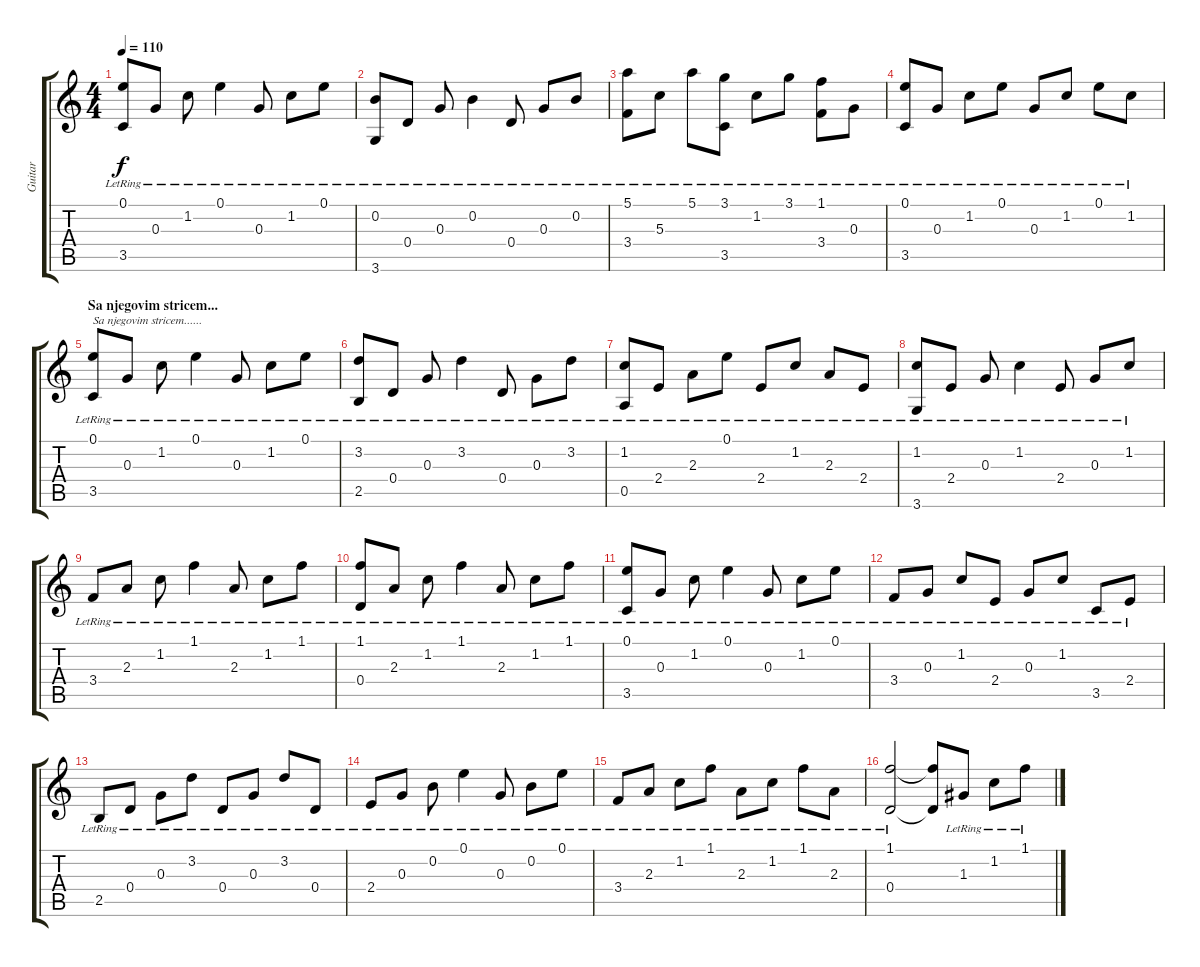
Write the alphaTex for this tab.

\track ("Guitar" "Guitar") {instrument acousticguitarsteel}
\staff {score tabs}
\tuning (E4 B3 G3 D3 A2 E2) {hide}
\ts (4 4)
\tempo 110
\clef g2
\ks c
(0.1{lr} 3.5{lr}).8{dy f} 0.3{lr}.8 1.2{lr}.8 0.1{lr}.4 0.3{lr}.8 1.2{lr}.8 0.1{lr}.8 |
(0.2{lr} 3.6{lr}).8 0.4{lr}.8 0.3{lr}.8 0.2{lr}.4 0.4{lr}.8 0.3{lr}.8 0.2{lr}.8 |
(5.1{lr} 3.4{lr}).8 5.3{lr}.8 5.1{lr}.8 (3.1{lr} 3.5{lr}).8 1.2{lr}.8 3.1{lr}.8 (1.1{lr} 3.4{lr}).8 0.3{lr}.8 |
(0.1{lr} 3.5{lr}).8 0.3{lr}.8 1.2{lr}.8 0.1{lr}.8 0.3{lr}.8 1.2{lr}.8 0.1{lr}.8 1.2{lr}.8 |
\section ("" "Sa njegovim stricem...")
(0.1{lr} 3.5{lr}).8{txt "Sa njegovim stricem......"} 0.3{lr}.8 1.2{lr}.8 0.1{lr}.4 0.3{lr}.8 1.2{lr}.8 0.1{lr}.8 |
(3.2{lr} 2.5{lr}).8 0.4{lr}.8 0.3{lr}.8 3.2{lr}.4 0.4{lr}.8 0.3{lr}.8 3.2{lr}.8 |
(1.2{lr} 0.5{lr}).8 2.4{lr}.8 2.3{lr}.8 0.1{lr}.8 2.4{lr}.8 1.2{lr}.8 2.3{lr}.8 2.4{lr}.8 |
(1.2{lr} 3.6{lr}).8 2.4{lr}.8 0.3{lr}.8 1.2{lr}.4 2.4{lr}.8 0.3{lr}.8 1.2{lr}.8 |
3.4{lr}.8 2.3{lr}.8 1.2{lr}.8 1.1{lr}.4 2.3{lr}.8 1.2{lr}.8 1.1{lr}.8 |
(1.1{lr} 0.4{lr}).8 2.3{lr}.8 1.2{lr}.8 1.1{lr}.4 2.3{lr}.8 1.2{lr}.8 1.1{lr}.8 |
(0.1{lr} 3.5{lr}).8 0.3{lr}.8 1.2{lr}.8 0.1{lr}.4 0.3{lr}.8 1.2{lr}.8 0.1{lr}.8 |
3.4{lr}.8 0.3{lr}.8 1.2{lr}.8 2.4{lr}.8 0.3{lr}.8 1.2{lr}.8 3.5{lr}.8 2.4{lr}.8 |
2.5{lr}.8 0.4{lr}.8 0.3{lr}.8 3.2{lr}.8 0.4{lr}.8 0.3{lr}.8 3.2{lr}.8 0.4{lr}.8 |
2.4{lr}.8 0.3{lr}.8 0.2{lr}.8 0.1{lr}.4 0.3{lr}.8 0.2{lr}.8 0.1{lr}.8 |
3.4{lr}.8 2.3{lr}.8 1.2{lr}.8 1.1{lr}.8 2.3{lr}.8 1.2{lr}.8 1.1{lr}.8 2.3{lr}.8 |
(1.1{lr} 0.4{lr}).2 (1.1{t} 0.4{t}).8 1.3{lr}.8 1.2{lr}.8 1.1{lr}.8
